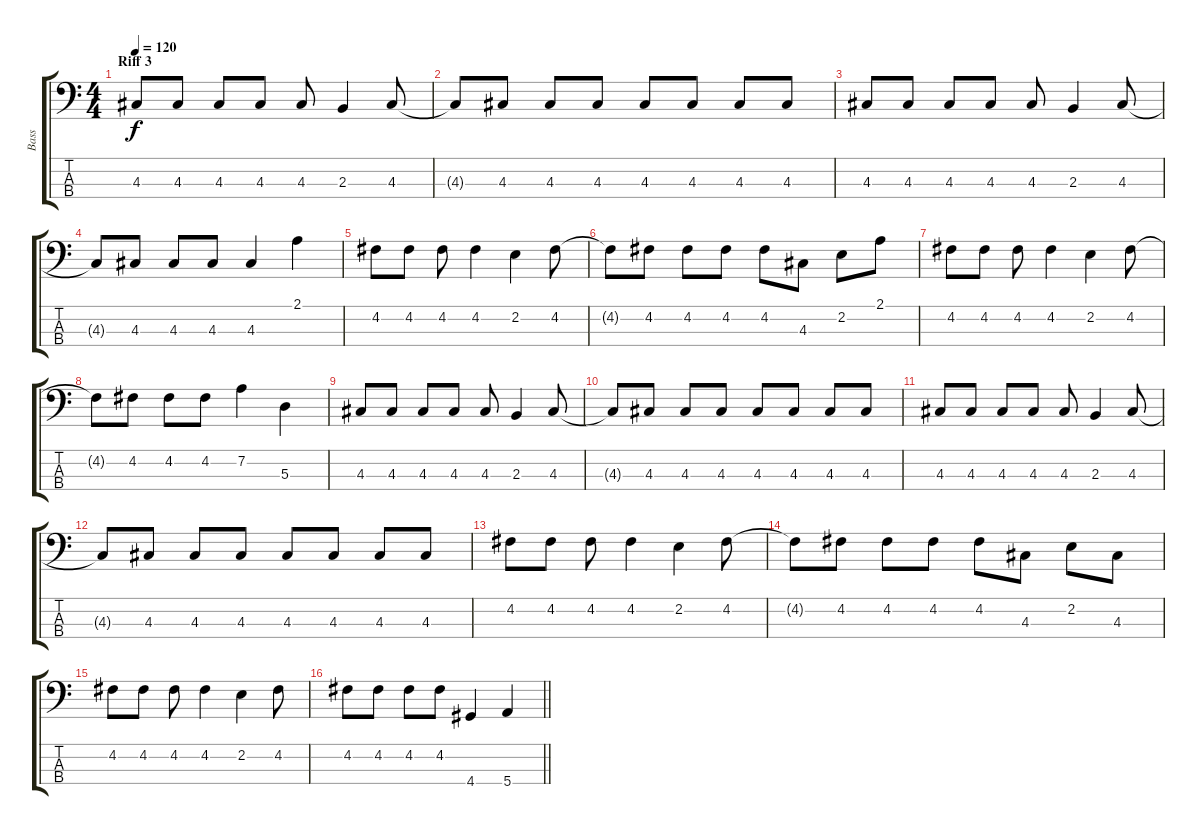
\track ("Bass" "Bass") {instrument electricbassfinger}
\staff {score tabs}
\tuning (G2 D2 A1 E1) {hide}
\ts (4 4)
\section ("" "Riff 3")
\tempo 120
\clef f4
\ks c
4.3.8{dy f} 4.3.8 4.3.8 4.3.8 4.3.8 2.3.4 4.3.8 |
4.3{t}.8 4.3.8 4.3.8 4.3.8 4.3.8 4.3.8 4.3.8 4.3.8 |
4.3.8 4.3.8 4.3.8 4.3.8 4.3.8 2.3.4 4.3.8 |
4.3{t}.8 4.3.8 4.3.8 4.3.8 4.3.4 2.1.4 |
4.2.8 4.2.8 4.2.8 4.2.4 2.2.4 4.2.8 |
4.2{t}.8 4.2.8 4.2.8 4.2.8 4.2.8 4.3.8 2.2.8 2.1.8 |
4.2.8 4.2.8 4.2.8 4.2.4 2.2.4 4.2.8 |
4.2{t}.8 4.2.8 4.2.8 4.2.8 7.2.4 5.3.4 |
4.3.8 4.3.8 4.3.8 4.3.8 4.3.8 2.3.4 4.3.8 |
4.3{t}.8 4.3.8 4.3.8 4.3.8 4.3.8 4.3.8 4.3.8 4.3.8 |
4.3.8 4.3.8 4.3.8 4.3.8 4.3.8 2.3.4 4.3.8 |
4.3{t}.8 4.3.8 4.3.8 4.3.8 4.3.8 4.3.8 4.3.8 4.3.8 |
4.2.8 4.2.8 4.2.8 4.2.4 2.2.4 4.2.8 |
4.2{t}.8 4.2.8 4.2.8 4.2.8 4.2.8 4.3.8 2.2.8 4.3.8 |
4.2.8 4.2.8 4.2.8 4.2.4 2.2.4 4.2.8 |
\barLineRight lightlight
4.2.8 4.2.8 4.2.8 4.2.8 4.4.4 5.4.4
